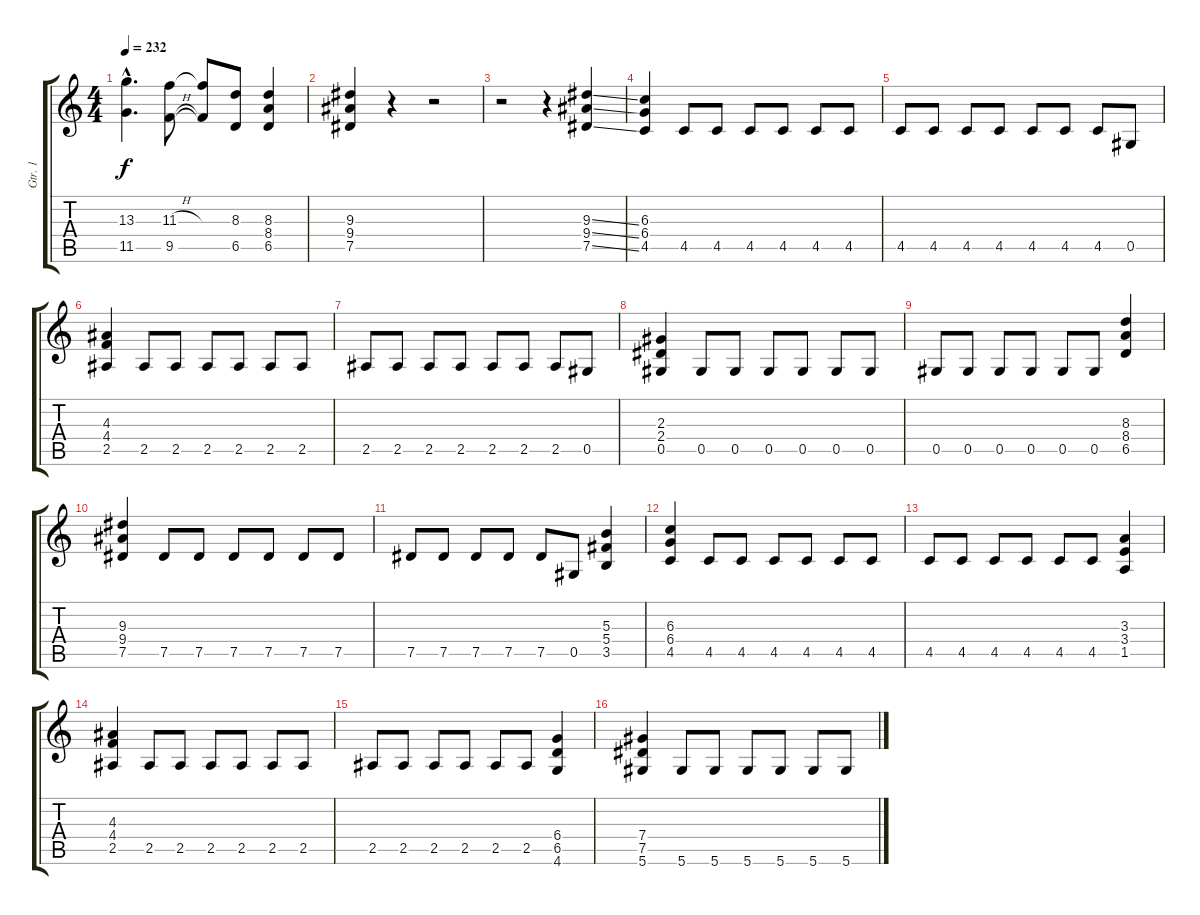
\track ("Gtr. 1" "Gtr. 1") {instrument distortionguitar}
\staff {score tabs}
\tuning (Eb4 Bb3 Gb3 Db3 Ab2 Eb2) {hide}
\ts (4 4)
\tempo 232
\clef g2
\ks c
(13.3{hac} 11.5{hac}).4{d dy f} (11.3{h} 9.5{h}).8 (11.3{t} 9.5{t}).8 (8.3 6.5).8 (8.3 8.4 6.5).4 |
(9.3 9.4 7.5).4{balance 8} r.4 r.2 |
r.2 r.4 (9.3{ss} 9.4{ss} 7.5{ss}).4 |
(6.3 6.4 4.5).4{instrument distortionguitar} 4.5.8{instrument electricguitarmuted} 4.5.8 4.5.8 4.5.8 4.5.8 4.5.8 |
4.5.8 4.5.8 4.5.8 4.5.8 4.5.8 4.5.8 4.5.8 0.5.8 |
(4.3 4.4 2.5).4{instrument distortionguitar} 2.5.8{instrument electricguitarmuted} 2.5.8 2.5.8 2.5.8 2.5.8 2.5.8 |
2.5.8 2.5.8 2.5.8 2.5.8 2.5.8 2.5.8 2.5.8 0.5.8 |
(2.3 2.4 0.5).4{instrument distortionguitar} 0.5.8{instrument electricguitarmuted} 0.5.8 0.5.8 0.5.8 0.5.8 0.5.8 |
0.5.8 0.5.8 0.5.8 0.5.8 0.5.8 0.5.8 (8.3 8.4 6.5).4{instrument distortionguitar} |
(9.3 9.4 7.5).4 7.5.8{instrument electricguitarmuted} 7.5.8 7.5.8 7.5.8 7.5.8 7.5.8 |
7.5.8 7.5.8 7.5.8 7.5.8 7.5.8 0.5.8 (5.3 5.4 3.5).4{instrument distortionguitar} |
(6.3 6.4 4.5).4{instrument distortionguitar} 4.5.8{instrument electricguitarmuted} 4.5.8 4.5.8 4.5.8 4.5.8 4.5.8 |
4.5.8 4.5.8 4.5.8 4.5.8 4.5.8 4.5.8 (3.3 3.4 1.5).4{instrument distortionguitar} |
(4.3 4.4 2.5).4{instrument distortionguitar} 2.5.8{instrument electricguitarmuted} 2.5.8 2.5.8 2.5.8 2.5.8 2.5.8 |
2.5.8 2.5.8 2.5.8 2.5.8 2.5.8 2.5.8 (6.4 6.5 4.6).4{instrument distortionguitar} |
(7.4 7.5 5.6).4{instrument distortionguitar} 5.6.8{instrument electricguitarmuted} 5.6.8 5.6.8 5.6.8 5.6.8 5.6.8
